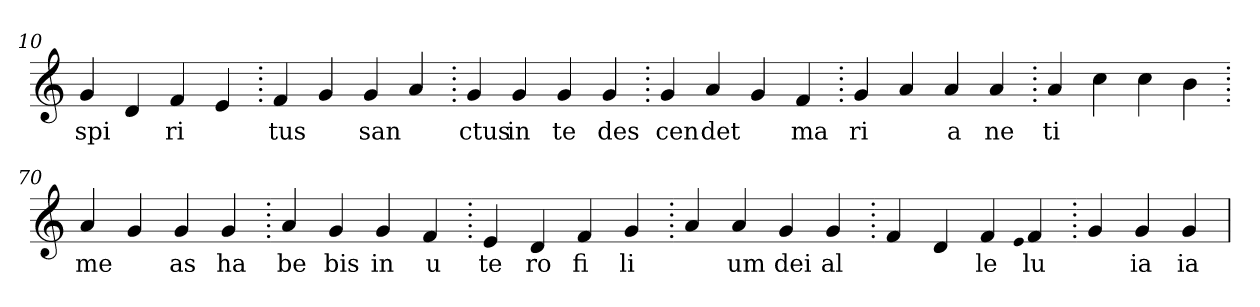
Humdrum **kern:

**kern	**text
*part1	*part1
*staff1	*staff1
*clefG2	*
=10.	=10.
4g	spi
4d	.
4f	ri
4e	.
=20.	=20.
4f	tus
4g	.
4g	san
4a	.
=30.	=30.
4g	ctus
4g	in
4g	te
4g	des
=40.	=40.
4g	cen
4a	det
4g	.
4f	ma
=50.	=50.
4g	ri
4a	.
4a	a
4a	ne
=60.	=60.
4a	ti
4cc	.
4cc	.
4b	.
=70.	=70.
4a	me
4g	.
4g	as
4g	ha
=80.	=80.
4a	be
4g	bis
4g	in
4f	u
=90.	=90.
4e	te
4d	ro
4f	fi
4g	li
=100.	=100.
4a	.
4a	um
4g	dei
4g	al
=110.	=110.
4f	.
4d	.
4f	le
qqe	.
4f	lu
=120.	=120.
4g	.
4g	ia
4g	ia
=	=
*-	*-
